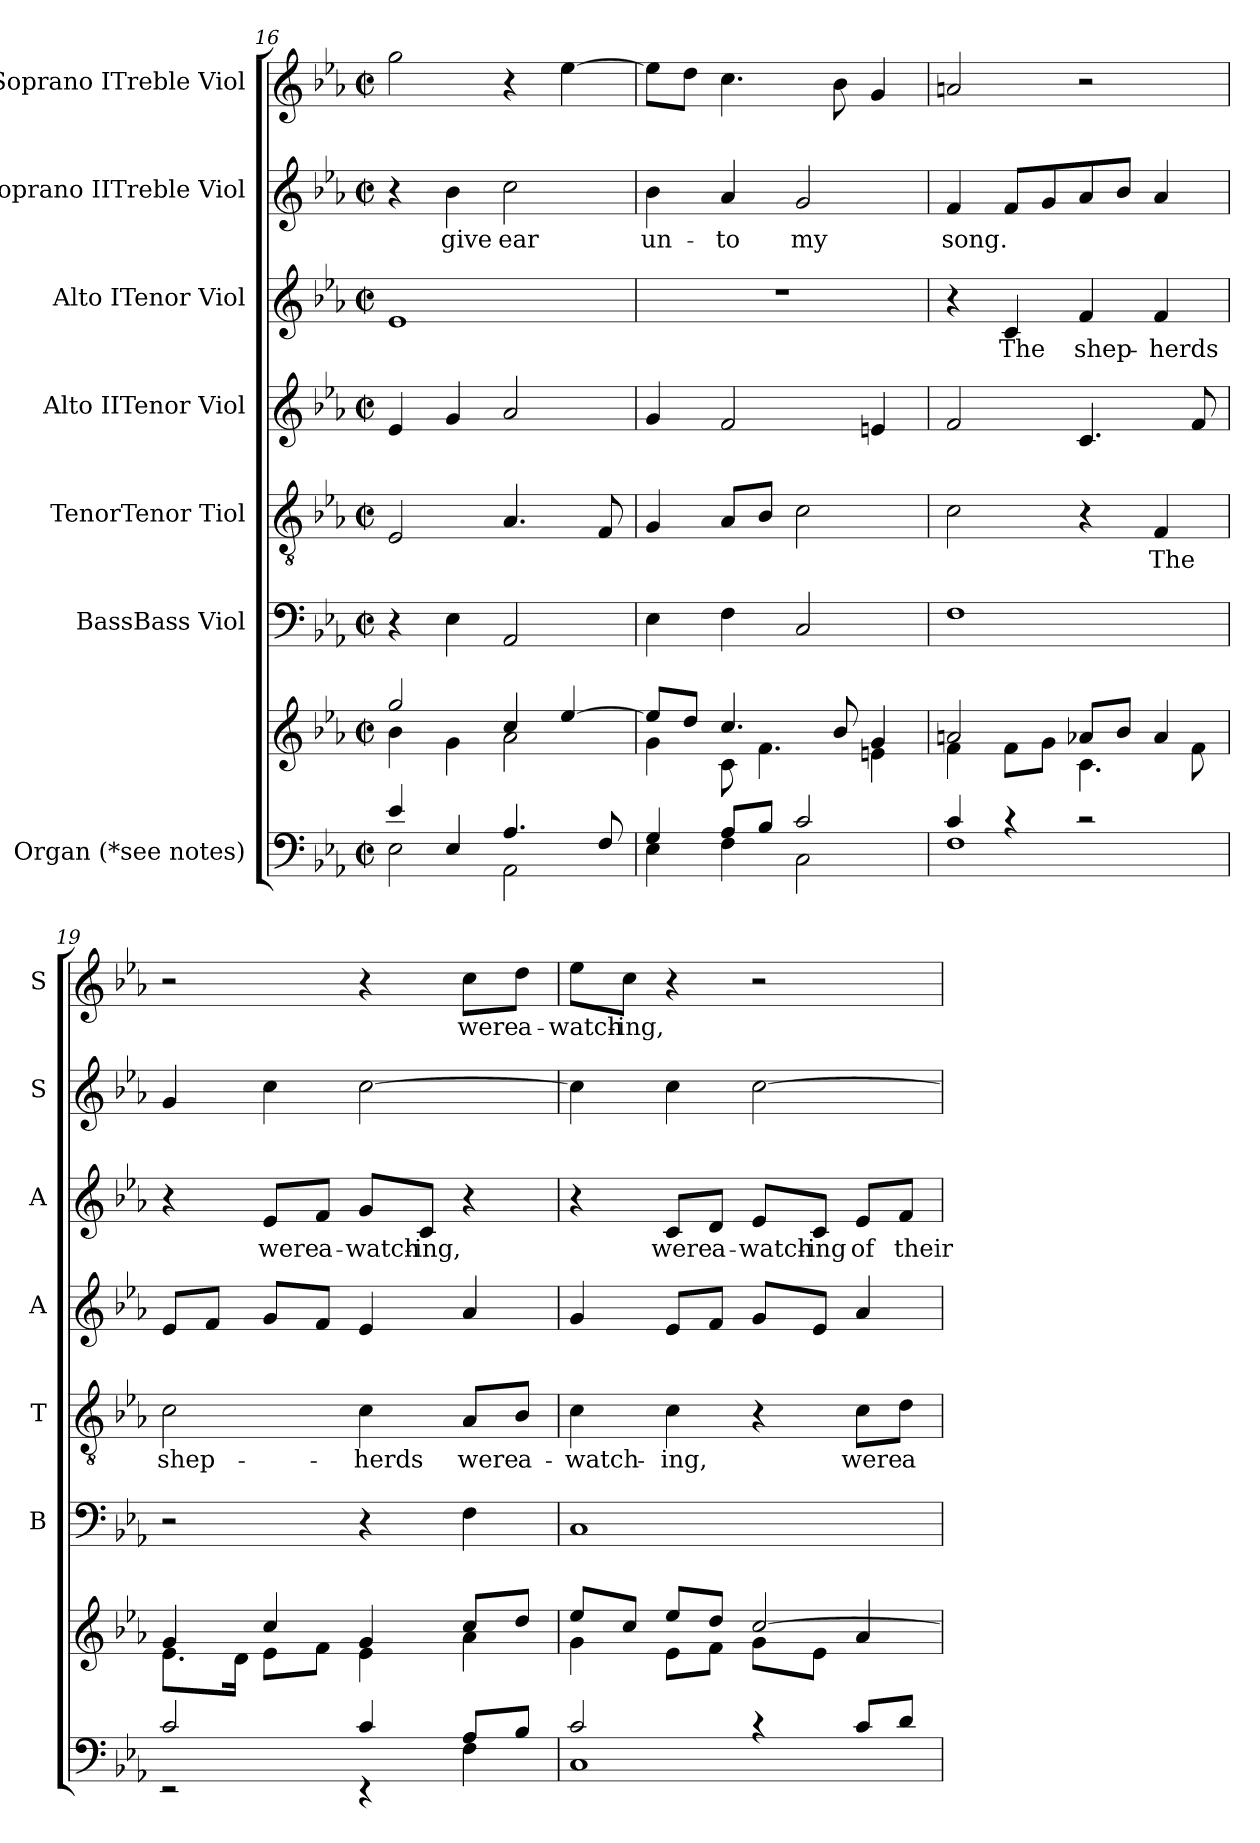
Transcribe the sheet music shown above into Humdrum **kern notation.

**kern	**kern	**kern	**kern	**text	**kern	**kern	**text	**kern	**text	**kern	**text
*part7	*part7	*part6	*part5	*part5	*part4	*part3	*part3	*part2	*part2	*part1	*part1
*staff8	*staff7	*staff6	*staff5	*staff5	*staff4	*staff3	*staff3	*staff2	*staff2	*staff1	*staff1
*I"Organ (*see notes)	*	*I"BassBass Viol	*I"TenorTenor Tiol	*	*I"Alto IITenor Viol	*I"Alto ITenor Viol	*	*I"Soprano IITreble Viol	*	*I"Soprano ITreble Viol	*
*	*	*I'B	*I'T	*	*I'A	*I'A	*	*I'S	*	*I'S	*
*clefF4	*clefG2	*clefF4	*clefGv2	*	*clefG2	*clefG2	*	*clefG2	*	*clefG2	*
*	*	*	*ITrd7c12	*	*	*	*	*	*	*	*
*k[b-e-a-]	*k[b-e-a-]	*k[b-e-a-]	*k[b-e-a-]	*	*k[b-e-a-]	*k[b-e-a-]	*	*k[b-e-a-]	*	*k[b-e-a-]	*
*E-:	*E-:	*E-:	*E-:	*	*E-:	*E-:	*	*E-:	*	*E-:	*
*M2/2	*M2/2	*M2/2	*M2/2	*	*M2/2	*M2/2	*	*M2/2	*	*M2/2	*
*met(c|)	*met(c|)	*met(c|)	*met(c|)	*	*met(c|)	*met(c|)	*	*met(c|)	*	*met(c|)	*
=16	=16	=16	=16	=16	=16	=16	=16	=16	=16	=16	=16
*^	*^	*	*	*	*	*	*	*	*	*	*
4e-/	2E-\	2gg/	4b-\	4r	2EE-/	.	4e-/	1e-	.	4r	.	2gg\	.
!	!	!	!	!	!	!	!	!	!	!	!LO:LY:b	!	!
4E-/	.	.	4g\	4E-\	.	.	4g/	.	.	4b-\	give	.	.
!	!	!	!	!	!	!	!	!	!	!	!LO:LY:b	!	!
4.A-/	2AA-\	4cc/	2a-\	2AA-/	4.AA-/	.	2a-/	.	.	2cc\	ear	4r	.
.	.	[>4ee-/	.	.	.	.	.	.	.	.	.	[>4ee-\	.
8F/	.	.	.	.	8FF/	.	.	.	.	.	.	.	.
=17	=17	=17	=17	=17	=17	=17	=17	=17	=17	=17	=17	=17	=17
!	!	!	!	!	!	!	!	!	!	!	!LO:LY:b	!	!
4G/	4E-\	8ee-/L]	4g\	4E-\	4GG/	.	4g/	1r	.	4b-\	un-	8ee-\L]	.
.	.	8dd/J	.	.	.	.	.	.	.	.	.	8dd\J	.
!	!	!	!	!	!	!	!	!	!	!	!LO:LY:b	!	!
8A-/L	4F\	4.cc/	8c\	4F\	8AA-/L	.	2f/	.	.	4a-/	-to	4.cc\	.
8B-/J	.	.	4.f\	.	8BB-/J	.	.	.	.	.	.	.	.
!	!	!	!	!	!	!	!	!	!	!	!LO:LY:b	!	!
2c/	2C\	.	.	2C/	2C\	.	.	.	.	2g/	my	.	.
.	.	8b-/	.	.	.	.	.	.	.	.	.	8b-\	.
.	.	4g/	4en\	.	.	.	4en/	.	.	.	.	4g/	.
=18	=18	=18	=18	=18	=18	=18	=18	=18	=18	=18	=18	=18	=18
!	!	!	!	!	!	!	!	!	!	!	!LO:LY:b	!	!
4c/	1F	2an/	4f\	1F	2C\	.	2f/	4r	.	4f/	song.	2an/	.
!	!	!	!	!	!	!	!	!	!LO:LY:b	!	!	!	!
4rc	.	.	8f\L	.	.	.	.	4c/	The	8f/L	.	.	.
.	.	.	8g\J	.	.	.	.	.	.	8g/	.	.	.
!	!	!	!	!	!	!	!	!	!LO:LY:b	!	!	!	!
2rc	.	8a-X/L	4.c\	.	4r	.	4.c/	4f/	shep-	8a-/	.	2r	.
.	.	8b-/J	.	.	.	.	.	.	.	8b-/J	.	.	.
!	!	!	!	!	!	!LO:LY:b	!	!	!LO:LY:b	!	!	!	!
.	.	4a-/	.	.	4FF/	The	.	4f/	-herds	4a-/	.	.	.
.	.	.	8f\	.	.	.	8f/	.	.	.	.	.	.
!!LO:PB:g=z
=19	=19	=19	=19	=19	=19	=19	=19	=19	=19	=19	=19	=19	=19
*	*	*	*^	*	*	*	*	*	*	*	*	*	*
!	!	!	!	!	!	!	!LO:LY:b	!	!	!	!	!	!	!
2c/	2rEE	4g/	8.e-\L	4ryy	2r	2C\	shep-	8e-/L	4r	.	4g/	.	2r	.
.	.	.	.	.	.	.	.	8f/J	.	.	.	.	.	.
.	.	.	16d\Jk	.	.	.	.	.	.	.	.	.	.	.
!	!	!	!	!	!	!	!	!	!	!LO:LY:b	!	!	!	!
.	.	4cc/	8e-\L	8ryy	.	.	.	8g/L	8e-/L	were	4cc\	.	.	.
!	!	!	!	!	!	!	!	!	!	!LO:LY:b	!	!	!	!
.	.	.	8f\J	8ryy	.	.	.	8f/J	8f/J	a-	.	.	.	.
!	!	!	!	!	!	!	!LO:LY:b	!	!	!LO:LY:b	!	!	!	!
4c/	4rEE	4g/	4e-\	2ryy	4r	4C\	-herds	4e-/	8g/L	-watch-	[>2cc\	.	4r	.
!	!	!	!	!	!	!	!	!	!	!LO:LY:b	!	!	!	!
.	.	.	.	.	.	.	.	.	8c/J	-ing,	.	.	.	.
!	!	!	!	!	!	!	!LO:LY:b	!	!	!	!	!	!	!LO:LY:b
8A-/L	4F\	8cc/L	4a-\	.	4F\	8AA-/L	were	4a-/	4r	.	.	.	8cc\L	were
!	!	!	!	!	!	!	!LO:LY:b	!	!	!	!	!	!	!LO:LY:b
8B-/J	.	8dd/J	.	.	.	8BB-/J	a-	.	.	.	.	.	8dd\J	a-
=20	=20	=20	=20	=20	=20	=20	=20	=20	=20	=20	=20	=20	=20	=20
!	!	!	!	!	!	!	!LO:LY:b	!	!	!	!	!	!	!LO:LY:b
2c/	1C	8ee-/L	4g\	2ryy	1C	4C\	-watch-	4g/	4r	.	4cc\]	.	8ee-\L	-watch-
!	!	!	!	!	!	!	!	!	!	!	!	!	!	!LO:LY:b
.	.	8cc/J	.	.	.	.	.	.	.	.	.	.	8cc\J	-ing,
!	!	!	!	!	!	!	!LO:LY:b	!	!	!LO:LY:b	!	!	!	!
.	.	8ee-/L	8e-\L	.	.	4C\	-ing,	8e-/L	8c/L	were	4cc\	.	4r	.
!	!	!	!	!	!	!	!	!	!	!LO:LY:b	!	!	!	!
.	.	8dd/J	8f\J	.	.	.	.	8f/J	8d/J	a-	.	.	.	.
!	!	!	!	!	!	!	!	!	!	!LO:LY:b	!	!	!	!
4rc	.	[>2cc/	8g\L	4g/yy	.	4r	.	8g/L	8e-/L	-watch-	[>2cc\	.	2r	.
!	!	!	!	!	!	!	!	!	!	!LO:LY:b	!	!	!	!
.	.	.	8e-\J	.	.	.	.	8e-/J	8c/J	-ing	.	.	.	.
!	!	!	!	!	!	!	!LO:LY:b	!	!	!LO:LY:b	!	!	!	!
8c/L	.	.	4a-/	4ryy	.	8C\L	were	4a-/	8e-/L	of	.	.	.	.
!	!	!	!	!	!	!	!LO:LY:b	!	!	!LO:LY:b	!	!	!	!
8d/J	.	.	.	.	.	8D\J	a-	.	8f/J	their	.	.	.	.
*v	*v	*	*	*	*	*	*	*	*	*	*	*	*	*
*	*v	*v	*v	*	*	*	*	*	*	*	*	*	*
=	=	=	=	=	=	=	=	=	=	=	=
*-	*-	*-	*-	*-	*-	*-	*-	*-	*-	*-	*-
